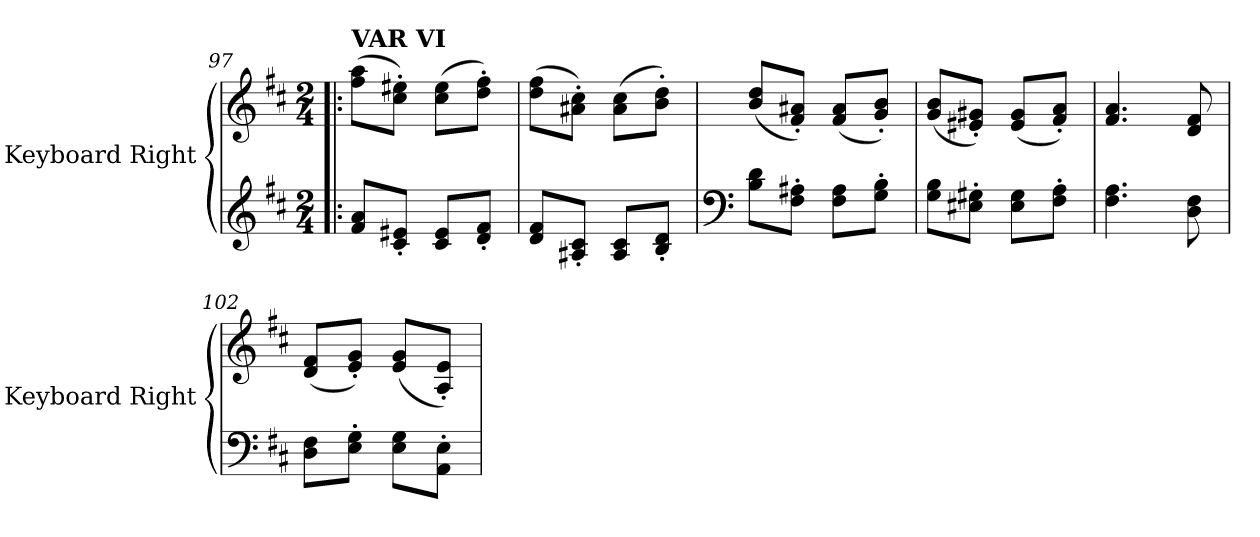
**kern	**kern
*part1	*part1
*staff2	*staff1
*I"Keyboard Right	*
*I'Keyboard Right	*
!!LO:LB:g=z
*clefG2	*clefG2
*k[f#c#]	*k[f#c#]
*D:	*D:
*M2/4	*M2/4
=97!|:	=97!|:
!	!LO:TX:a:B:t=VAR VI
8f#/ 8a/L	(>8ff#\ 8aa\L
8c#/' 8e#X/'J	8cc#\' 8ee#X\'J)
8c#/ 8e#/L	(>8cc#\ 8ee#\L
8d/' 8f#/'J	8dd\' 8ff#\'J)
=98	=98
8d/ 8f#/L	(>8dd\ 8ff#\L
8A#X/' 8c#/'J	8a#X\' 8cc#\'J)
8A#/ 8c#/L	(>8a#\ 8cc#\L
8B/' 8d/'J	8b\' 8dd\'J)
=99	=99
*clefF4	*
8B\ 8d\L	(<8b/ 8dd/L
8F#\' 8A#X\'J	8f#/' 8a#X/'J)
8F#\ 8A#\L	(<8f#/ 8a#/L
8G\' 8B\'J	8g/' 8b/'J)
=100	=100
8G\ 8B\L	(<8g/ 8b/L
8E#X\' 8G#X\'J	8e#X/' 8g#X/'J)
8E#\ 8G#\L	(<8e#/ 8g#/L
8F#\' 8A\'J	8f#/' 8a/'J)
=101	=101
4.F#\ 4.A\	4.f#/ 4.a/
8D\ 8F#\	8d/ 8f#/
=102	=102
8D\ 8F#\L	(<8d/ 8f#/L
8E\' 8G\'J	8e/' 8g/'J)
8E\ 8G\L	(<8e/ 8g/L
8AA\' 8E\'J	8A/' 8e/'J)
=	=
*-	*-
